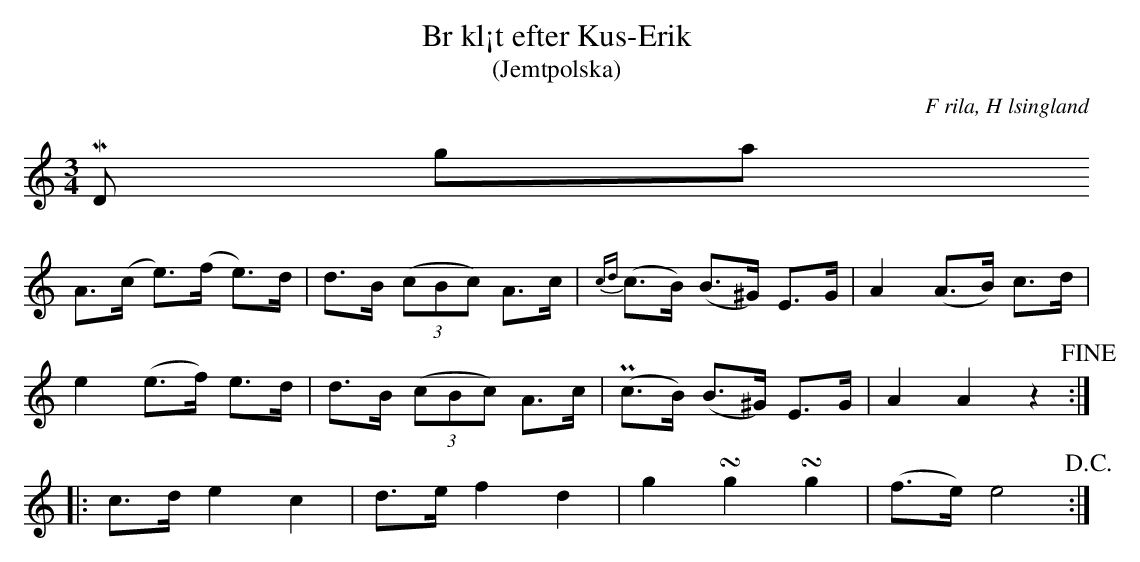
X:1
T: Br kl¡t efter Kus-Erik
T: (Jemtpolska)
O: F rila, H lsingland
M: 3/4
L: 1/8
K: Am
MIDI program 10
A>(c e>)(f e)>d | d>B ((3cBc) A>c | {cd}(c>B) (B>^G)   E>G      | A2    (A>B) c>d  |
e2   (e>f) e>d  | d>B ((3cBc) A>c | (Pc>B)    (B>^G)   E>G      | A2    A2    z2  !fine! ::
K: C
c>d  e2    c2   | d>e f2      d2  | g2        !turn!g2 !turn!g2 | (f>e) e4 !D.C.!       :|
